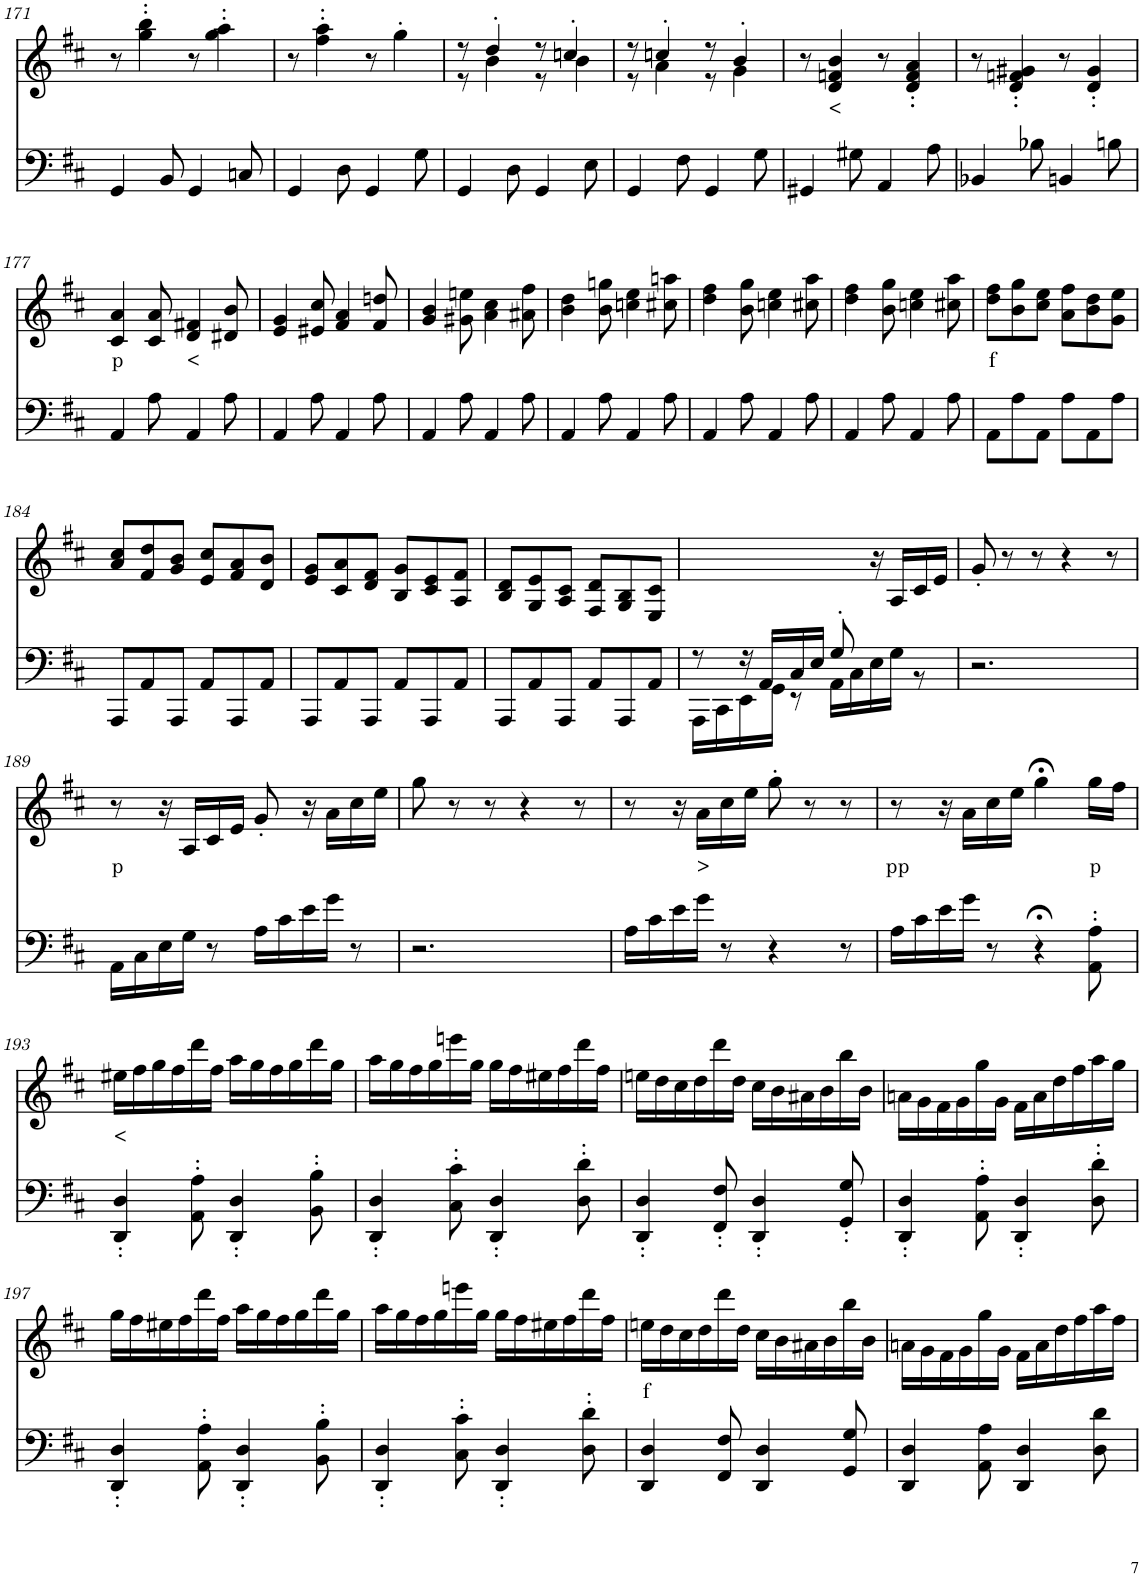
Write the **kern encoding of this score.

**kern	**kern	**text
*part2	*part1	*part1
*staff2	*staff1	*staff1
*I"piano	*I"piano	*
*I'Pno	*I'Pno	*
!!LO:PB:g=z
*clefF4	*clefG2	*
*k[f#c#]	*k[f#c#]	*
*D:	*D:	*
*M6/8	*M6/8	*
=171	=171	=171
4GG/	8r	.
.	4gg\' 4bb\'	.
8BB/	.	.
4GG/	8r	.
.	4gg\' 4aa\'	.
8Cn/	.	.
=172	=172	=172
4GG/	8r	.
.	4ff#\' 4aa\'	.
8D\	.	.
4GG/	8r	.
.	4gg'\	.
8G\	.	.
=173	=173	=173
*	*^	*
4GG/	8r	8r	.
.	4dd'/	4b\	.
8D\	.	.	.
4GG/	8r	8r	.
.	4ccn'/	4b\	.
8E\	.	.	.
=174	=174	=174	=174
4GG/	8r	8r	.
.	4ccn'/	4a\	.
8F#\	.	.	.
4GG/	8r	8r	.
.	4b'/	4g\	.
8G\	.	.	.
*	*v	*v	*
=175	=175	=175
4GG#X/	8r	.
!	!	!LO:LY:b
.	4d/ 4fn/ 4b/	<
8G#X\	.	.
4AA/	8r	.
.	4d/' 4f/' 4a/'	.
8A\	.	.
=176	=176	=176
4BB-X/	8r	.
.	4d/' 4fn/' 4g#X/'	.
8B-X\	.	.
4BBn/	8r	.
.	4d/' 4g#/'	.
8Bn\	.	.
!!LO:LB:g=z
=177	=177	=177
!	!	!LO:LY:b
4AA/	4c#/ 4a/	p
8A\	8c#/ 8a/	.
!	!	!LO:LY:b
4AA/	4d/ 4f#X/	<
8A\	8d#X/ 8b/	.
=178	=178	=178
4AA/	4e/ 4g/	.
8A\	8e#X/ 8cc#/	.
4AA/	4f#/ 4a/	.
8A\	8f#/ 8ddn/	.
=179	=179	=179
4AA/	4g/ 4b/	.
8A\	8g#X\ 8een\	.
4AA/	4a\ 4cc#\	.
8A\	8a#X\ 8ff#\	.
=180	=180	=180
4AA/	4b\ 4dd\	.
8A\	8b\ 8ggn\	.
4AA/	4ccn\ 4ee\	.
8A\	8cc#X\ 8aan\	.
=181	=181	=181
4AA/	4dd\ 4ff#\	.
8A\	8b\ 8gg\	.
4AA/	4ccn\ 4ee\	.
8A\	8cc#X\ 8aa\	.
=182	=182	=182
4AA/	4dd\ 4ff#\	.
8A\	8b\ 8gg\	.
4AA/	4ccn\ 4ee\	.
8A\	8cc#X\ 8aa\	.
=183	=183	=183
!	!	!LO:LY:b
8AA\L	8dd\ 8ff#\L	f
8A\	8b\ 8gg\	.
8AA\J	8cc#\ 8ee\J	.
8A\L	8a\ 8ff#\L	.
8AA\	8b\ 8dd\	.
8A\J	8g\ 8ee\J	.
!!LO:LB:g=z
=184	=184	=184
8AAA/L	8a/ 8cc#/L	.
8AA/	8f#/ 8dd/	.
8AAA/J	8g/ 8b/J	.
8AA/L	8e/ 8cc#/L	.
8AAA/	8f#/ 8a/	.
8AA/J	8d/ 8b/J	.
=185	=185	=185
8AAA/L	8e/ 8g/L	.
8AA/	8c#/ 8a/	.
8AAA/J	8d/ 8f#/J	.
8AA/L	8B/ 8g/L	.
8AAA/	8c#/ 8e/	.
8AA/J	8A/ 8f#/J	.
=186	=186	=186
8AAA/L	8B/ 8d/L	.
8AA/	8G/ 8e/	.
8AAA/J	8A/ 8c#/J	.
8AA/L	8F#/ 8d/L	.
8AAA/	8G/ 8B/	.
8AA/J	8E/ 8c#/J	.
=187	=187	=187
*^	*	*
8r	16AAA\LL	2ryy	.
.	16CC#\	.	.
16r	16EE\	.	.
16AA/LL	16GG\JJ	.	.
16C#/	8r	.	.
16E/JJ	.	.	.
8G'/	16AA\LL	.	.
.	16C#\	.	.
4ryy	16E\	16r	.
.	16G\JJ	16A/LL	.
.	8r	16c#/	.
.	.	16e/JJ	.
*v	*v	*	*
=188	=188	=188
2.r	8g'/	.
.	8r	.
.	8r	.
.	4r	.
.	8r	.
!!LO:LB:g=z
=189	=189	=189
!	!	!LO:LY:b
16AA\LL	8r	p
16C#\	.	.
16E\	16r	.
16G\JJ	16A/LL	.
8r	16c#/	.
.	16e/JJ	.
16A\LL	8g'/	.
16c#\	.	.
16e\	16r	.
16g\JJ	16a\LL	.
8r	16cc#\	.
.	16ee\JJ	.
=190	=190	=190
2.r	8gg\	.
.	8r	.
.	8r	.
.	4r	.
.	8r	.
=191	=191	=191
16A\LL	8r	.
16c#\	.	.
16e\	16r	.
!	!	!LO:LY:b
16g\JJ	16a\LL	>
8r	16cc#\	.
.	16ee\JJ	.
4r	8gg'\	.
.	8r	.
8r	8r	.
=192	=192	=192
!	!	!LO:LY:b
16A\LL	8r	pp
16c#\	.	.
16e\	16r	.
16g\JJ	16a\LL	.
8r	16cc#\	.
.	16ee\JJ	.
4r;<	4gg;<\	.
!	!	!LO:LY:b
8AA\' 8A\'	16gg\LL	p
.	16ff#\JJ	.
!!LO:LB:g=z
=193	=193	=193
!	!	!LO:LY:b
4DD/' 4D/'	16ee#X\LL	<
.	16ff#\	.
.	16gg\	.
.	16ff#\	.
8AA\' 8A\'	16ddd\	.
.	16ff#\JJ	.
4DD/' 4D/'	16aa\LL	.
.	16gg\	.
.	16ff#\	.
.	16gg\	.
8BB\' 8B\'	16ddd\	.
.	16gg\JJ	.
=194	=194	=194
4DD/' 4D/'	16aa\LL	.
.	16gg\	.
.	16ff#\	.
.	16gg\	.
8C#\' 8c#\'	16eeen\	.
.	16gg\JJ	.
4DD/' 4D/'	16gg\LL	.
.	16ff#\	.
.	16ee#X\	.
.	16ff#\	.
8D\' 8d\'	16ddd\	.
.	16ff#\JJ	.
=195	=195	=195
4DD/' 4D/'	16een\LL	.
.	16dd\	.
.	16cc#\	.
.	16dd\	.
8FF#/' 8F#/'	16ddd\	.
.	16dd\JJ	.
4DD/' 4D/'	16cc#\LL	.
.	16b\	.
.	16a#X\	.
.	16b\	.
8GG/' 8G/'	16bb\	.
.	16b\JJ	.
=196	=196	=196
4DD/' 4D/'	16an\LL	.
.	16g\	.
.	16f#\	.
.	16g\	.
8AA\' 8A\'	16gg\	.
.	16g\JJ	.
4DD/' 4D/'	16f#\LL	.
.	16a\	.
.	16dd\	.
.	16ff#\	.
8D\' 8d\'	16aa\	.
.	16gg\JJ	.
!!LO:LB:g=z
=197	=197	=197
4DD/' 4D/'	16gg\LL	.
.	16ff#\	.
.	16ee#X\	.
.	16ff#\	.
8AA\' 8A\'	16ddd\	.
.	16ff#\JJ	.
4DD/' 4D/'	16aa\LL	.
.	16gg\	.
.	16ff#\	.
.	16gg\	.
8BB\' 8B\'	16ddd\	.
.	16gg\JJ	.
=198	=198	=198
4DD/' 4D/'	16aa\LL	.
.	16gg\	.
.	16ff#\	.
.	16gg\	.
8C#\' 8c#\'	16eeen\	.
.	16gg\JJ	.
4DD/' 4D/'	16gg\LL	.
.	16ff#\	.
.	16ee#X\	.
.	16ff#\	.
8D\' 8d\'	16ddd\	.
.	16ff#\JJ	.
=199	=199	=199
!	!	!LO:LY:b
4DD/ 4D/	16een\LL	f
.	16dd\	.
.	16cc#\	.
.	16dd\	.
8FF#/ 8F#/	16ddd\	.
.	16dd\JJ	.
4DD/ 4D/	16cc#\LL	.
.	16b\	.
.	16a#X\	.
.	16b\	.
8GG/ 8G/	16bb\	.
.	16b\JJ	.
=200	=200	=200
4DD/ 4D/	16an\LL	.
.	16g\	.
.	16f#\	.
.	16g\	.
8AA\ 8A\	16gg\	.
.	16g\JJ	.
4DD/ 4D/	16f#\LL	.
.	16a\	.
.	16dd\	.
.	16ff#\	.
8D\ 8d\	16aa\	.
.	16ff#\JJ	.
=	=	=
*-	*-	*-
